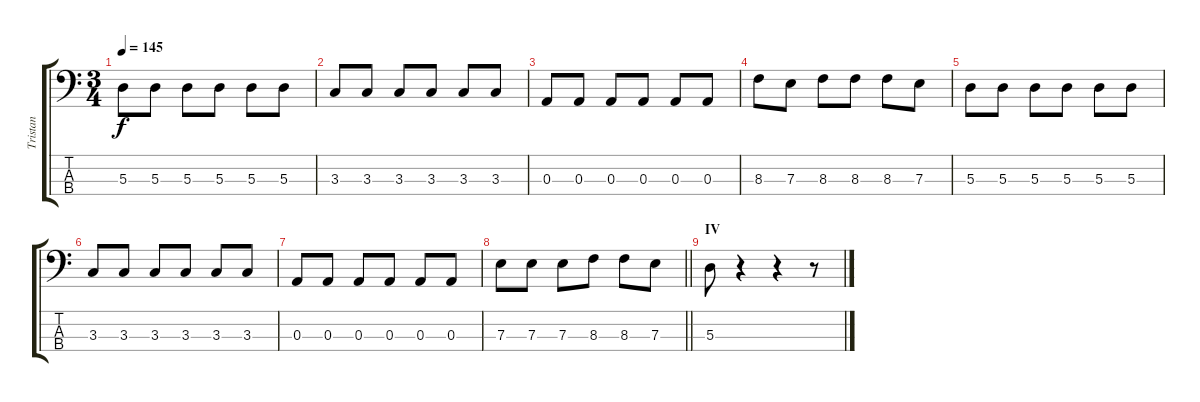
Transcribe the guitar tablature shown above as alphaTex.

\track ("Tristan" "Tristan") {instrument electricbassfinger}
\staff {score tabs}
\tuning (G2 D2 A1 E1) {hide}
\ts (3 4)
\tempo 145
\clef f4
\ks c
5.3.8{dy f} 5.3.8 5.3.8 5.3.8 5.3.8 5.3.8 |
3.3.8 3.3.8 3.3.8 3.3.8 3.3.8 3.3.8 |
0.3.8 0.3.8 0.3.8 0.3.8 0.3.8 0.3.8 |
8.3.8 7.3.8 8.3.8 8.3.8 8.3.8 7.3.8 |
5.3.8 5.3.8 5.3.8 5.3.8 5.3.8 5.3.8 |
3.3.8 3.3.8 3.3.8 3.3.8 3.3.8 3.3.8 |
0.3.8 0.3.8 0.3.8 0.3.8 0.3.8 0.3.8 |
\barLineRight lightlight
7.3.8 7.3.8 7.3.8 8.3.8 8.3.8 7.3.8 |
\section ("" "IV")
5.3.8 r.4 r.4 r.8
